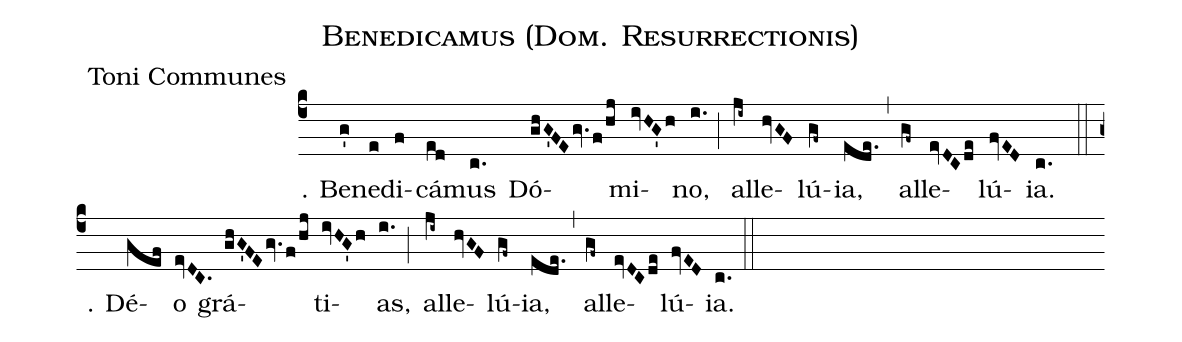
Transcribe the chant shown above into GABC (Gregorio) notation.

name:Benedicamus (Dom. Resurrectionis);
office-part:Toni Communes;
%%
(c4)℣. Be(g')ne(e)di(f)cá(ed)mus(c.) Dó(ghG'FE/gv./f/hj)mi(ivHG'h)no,(i.) (;)
al(ji~)le(hvGF)lú(gf~)ia,(ede.) (,) al(gf~)le(evDCde)lú(fvED)ia.(c.) (::)

℟. Dé(gef)o(evDC.) grá(ghG'FE/gv./f/hj)ti(ivHG'h)as,(i.) (;)
al(ji~)le(hvGF)lú(gf~)ia,(ede.) (,) al(gf~)le(evDCde)lú(fvED)ia.(c.) (::)
